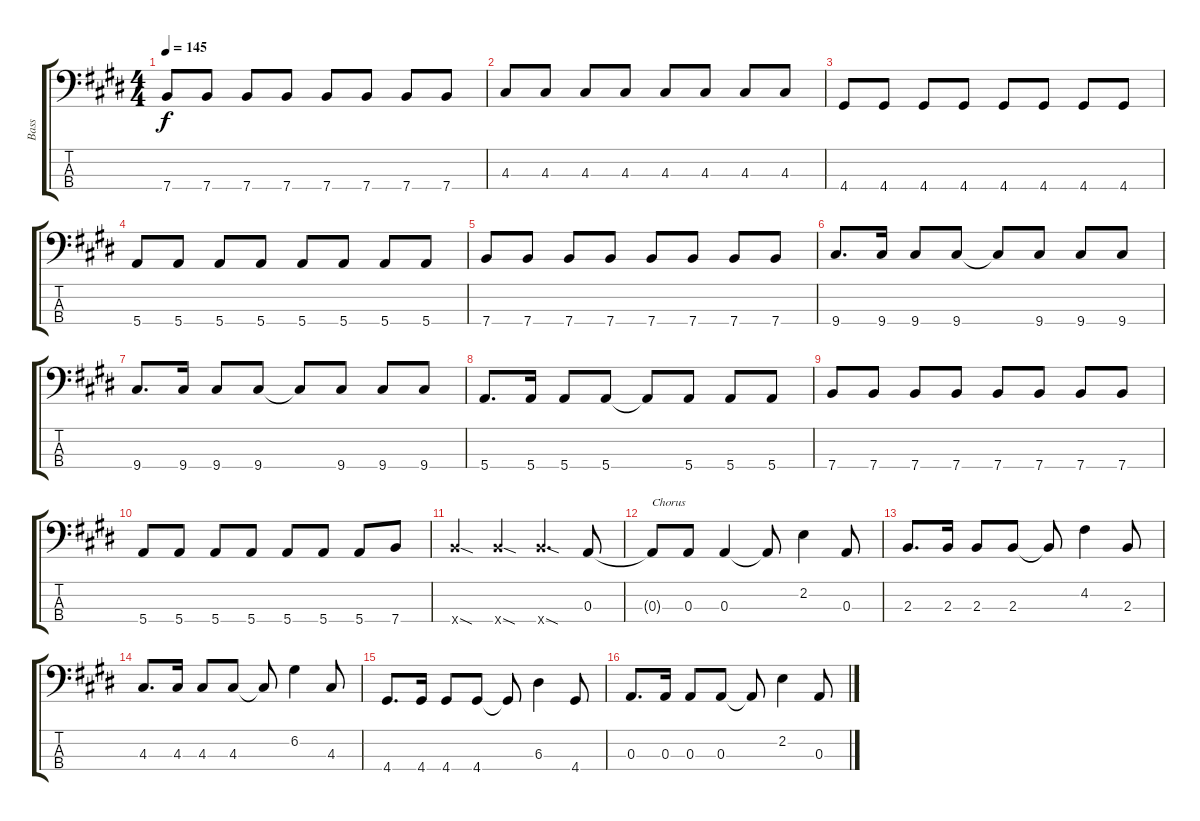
\track ("Bass" "Bass") {instrument electricbassfinger}
\staff {score tabs}
\tuning (G2 D2 A1 E1) {hide}
\ts (4 4)
\tempo 145
\clef f4
\ks e
7.4.8{dy f} 7.4.8 7.4.8 7.4.8 7.4.8 7.4.8 7.4.8 7.4.8 |
4.3.8 4.3.8 4.3.8 4.3.8 4.3.8 4.3.8 4.3.8 4.3.8 |
4.4.8 4.4.8 4.4.8 4.4.8 4.4.8 4.4.8 4.4.8 4.4.8 |
5.4.8 5.4.8 5.4.8 5.4.8 5.4.8 5.4.8 5.4.8 5.4.8 |
7.4.8 7.4.8 7.4.8 7.4.8 7.4.8 7.4.8 7.4.8 7.4.8 |
9.4.8{d} 9.4.16 9.4.8 9.4.8 9.4{t}.8 9.4.8 9.4.8 9.4.8 |
9.4.8{d} 9.4.16 9.4.8 9.4.8 9.4{t}.8 9.4.8 9.4.8 9.4.8 |
5.4.8{d} 5.4.16 5.4.8 5.4.8 5.4{t}.8 5.4.8 5.4.8 5.4.8 |
7.4.8 7.4.8 7.4.8 7.4.8 7.4.8 7.4.8 7.4.8 7.4.8 |
5.4.8 5.4.8 5.4.8 5.4.8 5.4.8 5.4.8 5.4.8 7.4.8 |
7.4{sod x}.4 7.4{sod x}.4 7.4{sod x}.4{d} 0.3.8 |
0.3{t}.8{txt "Chorus"} 0.3.8 0.3.4 0.3{t}.8 2.2.4 0.3.8 |
2.3.8{d} 2.3.16 2.3.8 2.3.8 2.3{t}.8 4.2.4 2.3.8 |
4.3.8{d} 4.3.16 4.3.8 4.3.8 4.3{t}.8 6.2.4 4.3.8 |
4.4.8{d} 4.4.16 4.4.8 4.4.8 4.4{t}.8 6.3.4 4.4.8 |
0.3.8{d} 0.3.16 0.3.8 0.3.8 0.3{t}.8 2.2.4 0.3.8
